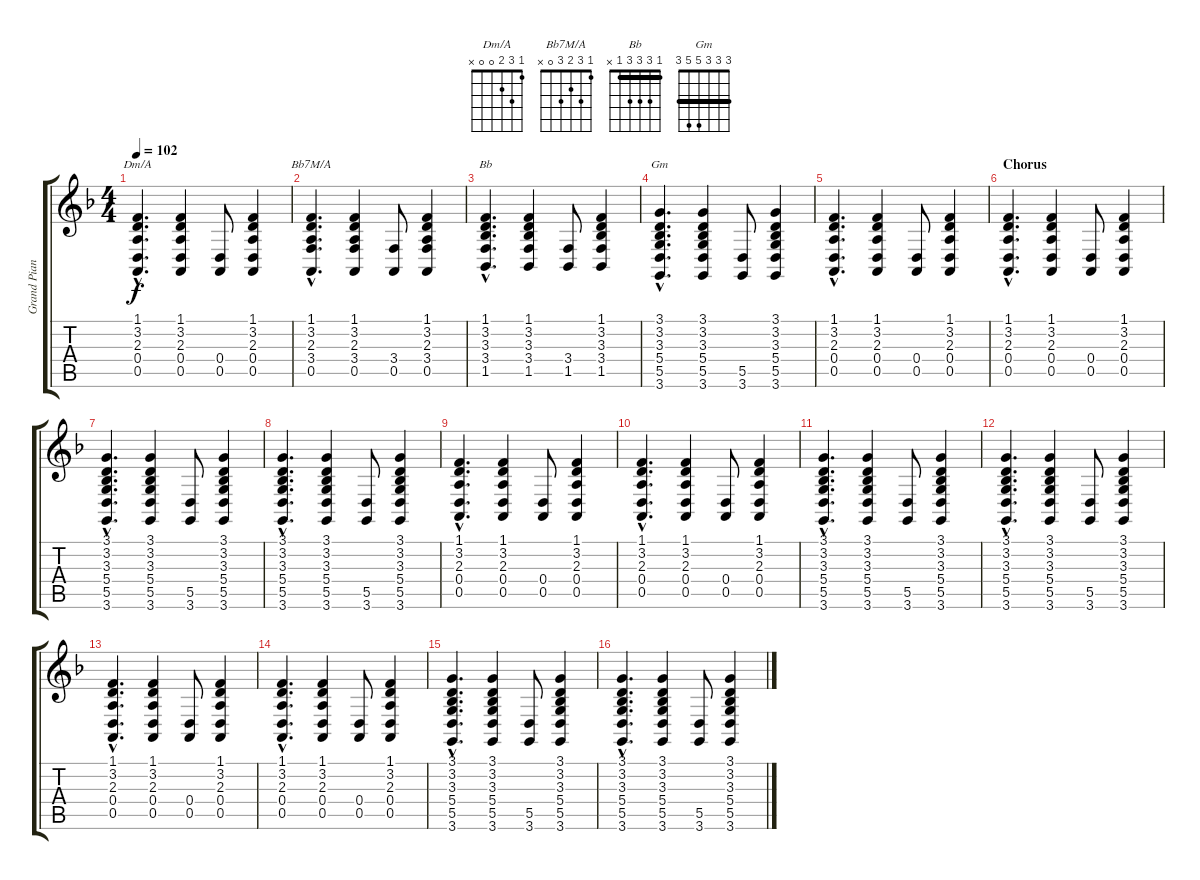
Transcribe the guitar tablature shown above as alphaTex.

\track ("Grand Piano" "Grand Pian") {instrument acousticgrandpiano}
\staff {score tabs}
\tuning (E4 B3 G3 D3 A2 E2) {hide}
\chord ("Dm/A" 1 3 2 0 0 x)
\chord ("Bb7M/A" 1 3 2 3 0 x)
\chord ("Bb" 1 3 3 3 1 x) {barre 1}
\chord ("Gm" 3 3 3 5 5 3) {barre 3}
\ts (4 4)
\tempo 102
\clef g2
\ks dminor
(1.1{hac} 3.2{hac} 2.3{hac} 0.4{hac} 0.5{hac}).4{d ch "Dm/A" dy f} (1.1 3.2 2.3 0.4 0.5).4 (0.4 0.5).8 (1.1 3.2 2.3 0.4 0.5).4 |
(1.1{hac} 3.2{hac} 2.3{hac} 3.4{hac} 0.5{hac}).4{d ch "Bb7M/A"} (1.1 3.2 2.3 3.4 0.5).4 (3.4 0.5).8 (1.1 3.2 2.3 3.4 0.5).4 |
(1.1{hac} 3.2{hac} 3.3{hac} 3.4{hac} 1.5{hac}).4{d ch "Bb"} (1.1 3.2 3.3 3.4 1.5).4 (3.4 1.5).8 (1.1 3.2 3.3 3.4 1.5).4 |
(3.1{hac} 3.2{hac} 3.3{hac} 5.4{hac} 5.5{hac} 3.6{hac}).4{d ch "Gm"} (3.1 3.2 3.3 5.4 5.5 3.6).4 (5.5 3.6).8 (3.1 3.2 3.3 5.4 5.5 3.6).4 |
(1.1{hac} 3.2{hac} 2.3{hac} 0.4{hac} 0.5{hac}).4{d} (1.1 3.2 2.3 0.4 0.5).4 (0.4 0.5).8 (1.1 3.2 2.3 0.4 0.5).4 |
\section ("" "Chorus")
(1.1{hac} 3.2{hac} 2.3{hac} 0.4{hac} 0.5{hac}).4{d} (1.1 3.2 2.3 0.4 0.5).4 (0.4 0.5).8 (1.1 3.2 2.3 0.4 0.5).4 |
(3.1{hac} 3.2{hac} 3.3{hac} 5.4{hac} 5.5{hac} 3.6{hac}).4{d} (3.1 3.2 3.3 5.4 5.5 3.6).4 (5.5 3.6).8 (3.1 3.2 3.3 5.4 5.5 3.6).4 |
(3.1{hac} 3.2{hac} 3.3{hac} 5.4{hac} 5.5{hac} 3.6{hac}).4{d} (3.1 3.2 3.3 5.4 5.5 3.6).4 (5.5 3.6).8 (3.1 3.2 3.3 5.4 5.5 3.6).4 |
(1.1{hac} 3.2{hac} 2.3{hac} 0.4{hac} 0.5{hac}).4{d} (1.1 3.2 2.3 0.4 0.5).4 (0.4 0.5).8 (1.1 3.2 2.3 0.4 0.5).4 |
(1.1{hac} 3.2{hac} 2.3{hac} 0.4{hac} 0.5{hac}).4{d} (1.1 3.2 2.3 0.4 0.5).4 (0.4 0.5).8 (1.1 3.2 2.3 0.4 0.5).4 |
(3.1{hac} 3.2{hac} 3.3{hac} 5.4{hac} 5.5{hac} 3.6{hac}).4{d} (3.1 3.2 3.3 5.4 5.5 3.6).4 (5.5 3.6).8 (3.1 3.2 3.3 5.4 5.5 3.6).4 |
(3.1{hac} 3.2{hac} 3.3{hac} 5.4{hac} 5.5{hac} 3.6{hac}).4{d} (3.1 3.2 3.3 5.4 5.5 3.6).4 (5.5 3.6).8 (3.1 3.2 3.3 5.4 5.5 3.6).4 |
(1.1{hac} 3.2{hac} 2.3{hac} 0.4{hac} 0.5{hac}).4{d} (1.1 3.2 2.3 0.4 0.5).4 (0.4 0.5).8 (1.1 3.2 2.3 0.4 0.5).4 |
(1.1{hac} 3.2{hac} 2.3{hac} 0.4{hac} 0.5{hac}).4{d} (1.1 3.2 2.3 0.4 0.5).4 (0.4 0.5).8 (1.1 3.2 2.3 0.4 0.5).4 |
(3.1{hac} 3.2{hac} 3.3{hac} 5.4{hac} 5.5{hac} 3.6{hac}).4{d} (3.1 3.2 3.3 5.4 5.5 3.6).4 (5.5 3.6).8 (3.1 3.2 3.3 5.4 5.5 3.6).4 |
(3.1{hac} 3.2{hac} 3.3{hac} 5.4{hac} 5.5{hac} 3.6{hac}).4{d} (3.1 3.2 3.3 5.4 5.5 3.6).4 (5.5 3.6).8 (3.1 3.2 3.3 5.4 5.5 3.6).4
